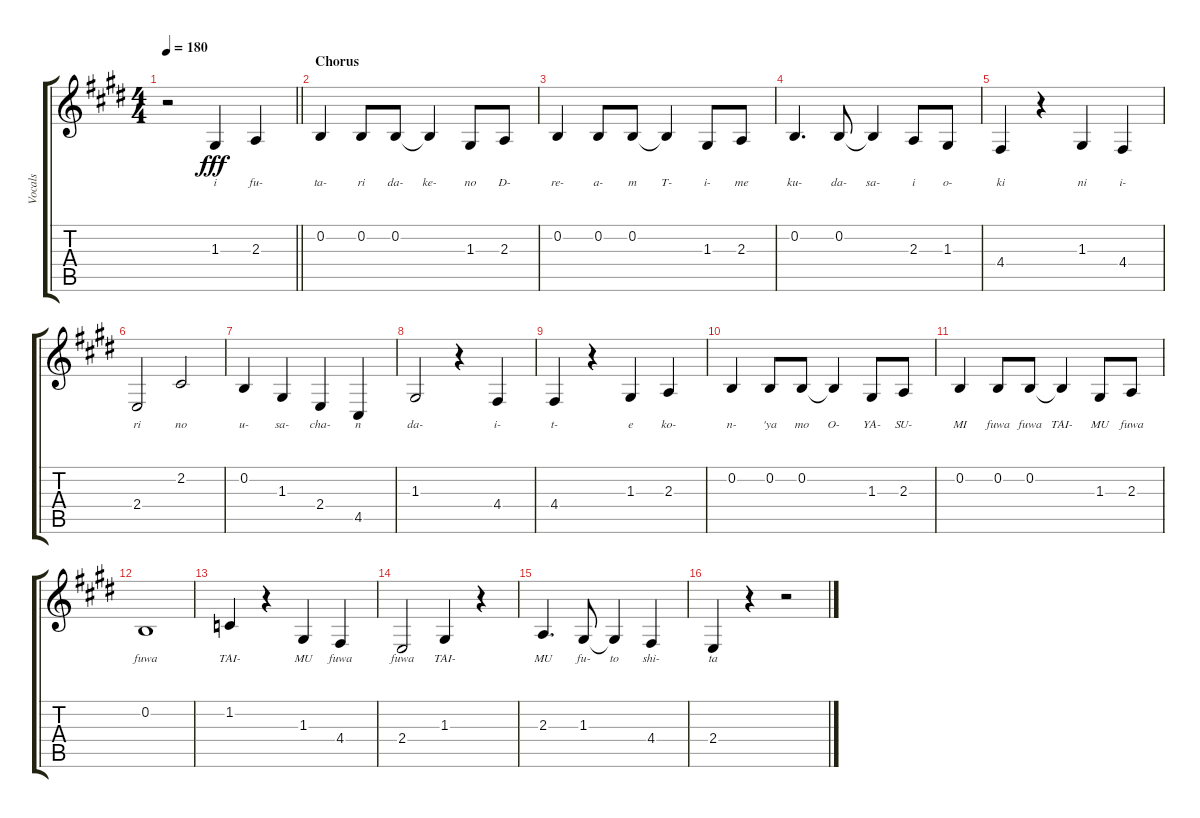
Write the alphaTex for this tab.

\track ("Vocals" "Vocals") {instrument altosax}
\staff {score tabs}
\tuning (E4 B3 G3 D3 A2 E2) {hide}
\ts (4 4)
\tempo 180
\clef g2
\barLineRight lightlight
\ks e
r.2{dy fff} 1.3.4{lyrics (0 "i") lyrics (1 "") lyrics (2 "") lyrics (3 "") lyrics (4 "")} 2.3.4{lyrics (0 "fu-") lyrics (1 "") lyrics (2 "") lyrics (3 "") lyrics (4 "")} |
\section ("" "Chorus")
0.2.4{lyrics (0 "ta-") lyrics (1 "") lyrics (2 "") lyrics (3 "") lyrics (4 "")} 0.2.8{lyrics (0 "ri") lyrics (1 "") lyrics (2 "") lyrics (3 "") lyrics (4 "")} 0.2.8{lyrics (0 "da-") lyrics (1 "") lyrics (2 "") lyrics (3 "") lyrics (4 "")} 0.2{t}.4{lyrics (0 "ke-") lyrics (1 "") lyrics (2 "") lyrics (3 "") lyrics (4 "")} 1.3.8{lyrics (0 "no") lyrics (1 "") lyrics (2 "") lyrics (3 "") lyrics (4 "")} 2.3.8{lyrics (0 "D-") lyrics (1 "") lyrics (2 "") lyrics (3 "") lyrics (4 "")} |
0.2.4{lyrics (0 "re-") lyrics (1 "") lyrics (2 "") lyrics (3 "") lyrics (4 "")} 0.2.8{lyrics (0 "a-") lyrics (1 "") lyrics (2 "") lyrics (3 "") lyrics (4 "")} 0.2.8{lyrics (0 "m") lyrics (1 "") lyrics (2 "") lyrics (3 "") lyrics (4 "")} 0.2{t}.4{lyrics (0 "T-") lyrics (1 "") lyrics (2 "") lyrics (3 "") lyrics (4 "")} 1.3.8{lyrics (0 "i-") lyrics (1 "") lyrics (2 "") lyrics (3 "") lyrics (4 "")} 2.3.8{lyrics (0 "me") lyrics (1 "") lyrics (2 "") lyrics (3 "") lyrics (4 "")} |
0.2.4{d lyrics (0 "ku-") lyrics (1 "") lyrics (2 "") lyrics (3 "") lyrics (4 "")} 0.2.8{lyrics (0 "da-") lyrics (1 "") lyrics (2 "") lyrics (3 "") lyrics (4 "")} 0.2{t}.4{lyrics (0 "sa-") lyrics (1 "") lyrics (2 "") lyrics (3 "") lyrics (4 "")} 2.3.8{lyrics (0 "i") lyrics (1 "") lyrics (2 "") lyrics (3 "") lyrics (4 "")} 1.3.8{lyrics (0 "o-") lyrics (1 "") lyrics (2 "") lyrics (3 "") lyrics (4 "")} |
4.4.4{lyrics (0 "ki") lyrics (1 "") lyrics (2 "") lyrics (3 "") lyrics (4 "")} r.4 1.3.4{lyrics (0 "ni") lyrics (1 "") lyrics (2 "") lyrics (3 "") lyrics (4 "")} 4.4.4{lyrics (0 "i-") lyrics (1 "") lyrics (2 "") lyrics (3 "") lyrics (4 "")} |
2.4.2{lyrics (0 "ri") lyrics (1 "") lyrics (2 "") lyrics (3 "") lyrics (4 "")} 2.2.2{lyrics (0 "no") lyrics (1 "") lyrics (2 "") lyrics (3 "") lyrics (4 "")} |
0.2.4{lyrics (0 "u-") lyrics (1 "") lyrics (2 "") lyrics (3 "") lyrics (4 "")} 1.3.4{lyrics (0 "sa-") lyrics (1 "") lyrics (2 "") lyrics (3 "") lyrics (4 "")} 2.4.4{lyrics (0 "cha-") lyrics (1 "") lyrics (2 "") lyrics (3 "") lyrics (4 "")} 4.5.4{lyrics (0 "n") lyrics (1 "") lyrics (2 "") lyrics (3 "") lyrics (4 "")} |
1.3.2{lyrics (0 "da-") lyrics (1 "") lyrics (2 "") lyrics (3 "") lyrics (4 "")} r.4 4.4.4{lyrics (0 "i-") lyrics (1 "") lyrics (2 "") lyrics (3 "") lyrics (4 "")} |
4.4.4{lyrics (0 "t-") lyrics (1 "") lyrics (2 "") lyrics (3 "") lyrics (4 "")} r.4 1.3.4{lyrics (0 "e") lyrics (1 "") lyrics (2 "") lyrics (3 "") lyrics (4 "")} 2.3.4{lyrics (0 "ko-") lyrics (1 "") lyrics (2 "") lyrics (3 "") lyrics (4 "")} |
0.2.4{lyrics (0 "n-") lyrics (1 "") lyrics (2 "") lyrics (3 "") lyrics (4 "")} 0.2.8{lyrics (0 "'ya") lyrics (1 "") lyrics (2 "") lyrics (3 "") lyrics (4 "")} 0.2.8{lyrics (0 "mo") lyrics (1 "") lyrics (2 "") lyrics (3 "") lyrics (4 "")} 0.2{t}.4{lyrics (0 "O-") lyrics (1 "") lyrics (2 "") lyrics (3 "") lyrics (4 "")} 1.3.8{lyrics (0 "YA-") lyrics (1 "") lyrics (2 "") lyrics (3 "") lyrics (4 "")} 2.3.8{lyrics (0 "SU-") lyrics (1 "") lyrics (2 "") lyrics (3 "") lyrics (4 "")} |
0.2.4{lyrics (0 "MI") lyrics (1 "") lyrics (2 "") lyrics (3 "") lyrics (4 "")} 0.2.8{lyrics (0 "fuwa") lyrics (1 "") lyrics (2 "") lyrics (3 "") lyrics (4 "")} 0.2.8{lyrics (0 "fuwa") lyrics (1 "") lyrics (2 "") lyrics (3 "") lyrics (4 "")} 0.2{t}.4{lyrics (0 "TAI-") lyrics (1 "") lyrics (2 "") lyrics (3 "") lyrics (4 "")} 1.3.8{lyrics (0 "MU") lyrics (1 "") lyrics (2 "") lyrics (3 "") lyrics (4 "")} 2.3.8{lyrics (0 "fuwa") lyrics (1 "") lyrics (2 "") lyrics (3 "") lyrics (4 "")} |
0.2.1{lyrics (0 "fuwa") lyrics (1 "") lyrics (2 "") lyrics (3 "") lyrics (4 "")} |
1.2.4{lyrics (0 "TAI-") lyrics (1 "") lyrics (2 "") lyrics (3 "") lyrics (4 "")} r.4 1.3.4{lyrics (0 "MU") lyrics (1 "") lyrics (2 "") lyrics (3 "") lyrics (4 "")} 4.4.4{lyrics (0 "fuwa") lyrics (1 "") lyrics (2 "") lyrics (3 "") lyrics (4 "")} |
2.4.2{lyrics (0 "fuwa") lyrics (1 "") lyrics (2 "") lyrics (3 "") lyrics (4 "")} 1.3.4{lyrics (0 "TAI-") lyrics (1 "") lyrics (2 "") lyrics (3 "") lyrics (4 "")} r.4 |
2.3.4{d lyrics (0 "MU") lyrics (1 "") lyrics (2 "") lyrics (3 "") lyrics (4 "")} 1.3.8{lyrics (0 "fu-") lyrics (1 "") lyrics (2 "") lyrics (3 "") lyrics (4 "")} 1.3{t}.4{lyrics (0 "to") lyrics (1 "") lyrics (2 "") lyrics (3 "") lyrics (4 "")} 4.4.4{lyrics (0 "shi-") lyrics (1 "") lyrics (2 "") lyrics (3 "") lyrics (4 "")} |
2.4.4{lyrics (0 "ta") lyrics (1 "") lyrics (2 "") lyrics (3 "") lyrics (4 "")} r.4 r.2
